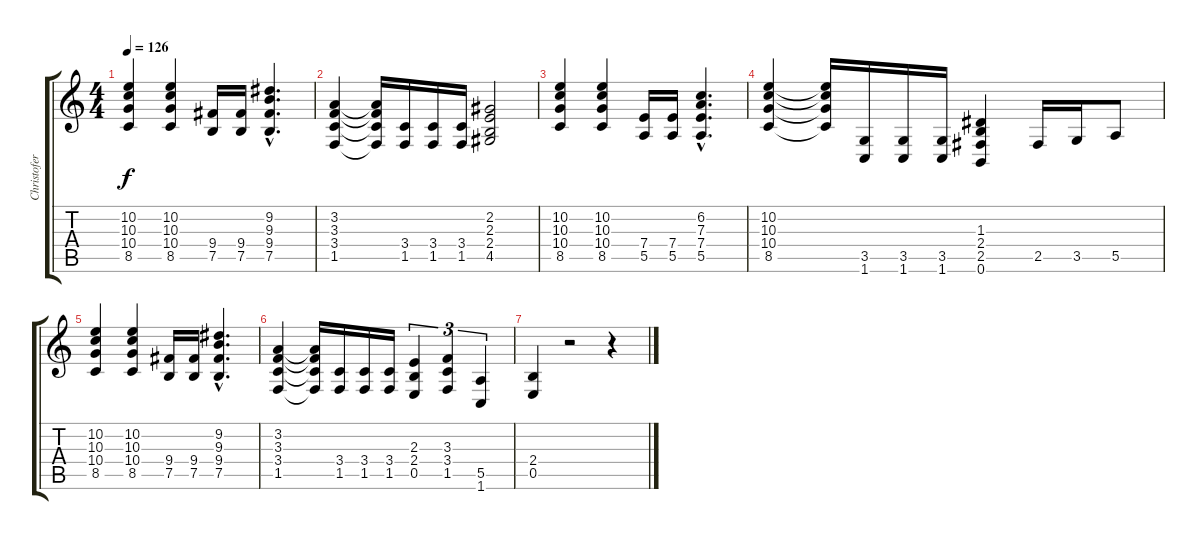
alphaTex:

\track ("Christofer" "Christofer") {instrument distortionguitar}
\staff {score tabs}
\tuning (B3 Gb3 D3 A2 E2 B1) {hide}
\ts (4 4)
\tempo 126
\clef g2
\ks c
(10.2 10.3 10.4 8.5).4{dy f} (10.2 10.3 10.4 8.5).4 (9.4 7.5).16 (9.4 7.5).16 (9.2{hac} 9.3{hac} 9.4{hac} 7.5{hac}).4{d} |
(3.2 3.3 3.4 1.5).4 (3.2{t} 3.3{t} 3.4{t} 1.5{t}).16 (3.4 1.5).16 (3.4 1.5).16 (3.4 1.5).16 (2.2 2.3 2.4 4.5).2 |
(10.2 10.3 10.4 8.5).4 (10.2 10.3 10.4 8.5).4 (7.4 5.5).16 (7.4 5.5).16 (6.2{hac} 7.3{hac} 7.4{hac} 5.5{hac}).4{d} |
(10.2 10.3 10.4 8.5).4 (10.2{t} 10.3{t} 10.4{t} 8.5{t}).16 (3.5 1.6).16 (3.5 1.6).16 (3.5 1.6).16 (1.3 2.4 2.5 0.6).4 2.5.16 3.5.16 5.5.8 |
(10.2 10.3 10.4 8.5).4 (10.2 10.3 10.4 8.5).4 (9.4 7.5).16 (9.4 7.5).16 (9.2{hac} 9.3{hac} 9.4{hac} 7.5{hac}).4{d} |
(3.2 3.3 3.4 1.5).4 (3.2{t} 3.3{t} 3.4{t} 1.5{t}).16 (3.4 1.5).16 (3.4 1.5).16 (3.4 1.5).16 (2.3 2.4 0.5).4{tu (3 2)} (3.3 3.4 1.5).4{tu (3 2)} (5.5 1.6).4{tu (3 2)} |
(2.4 0.5).4 r.2 r.4
